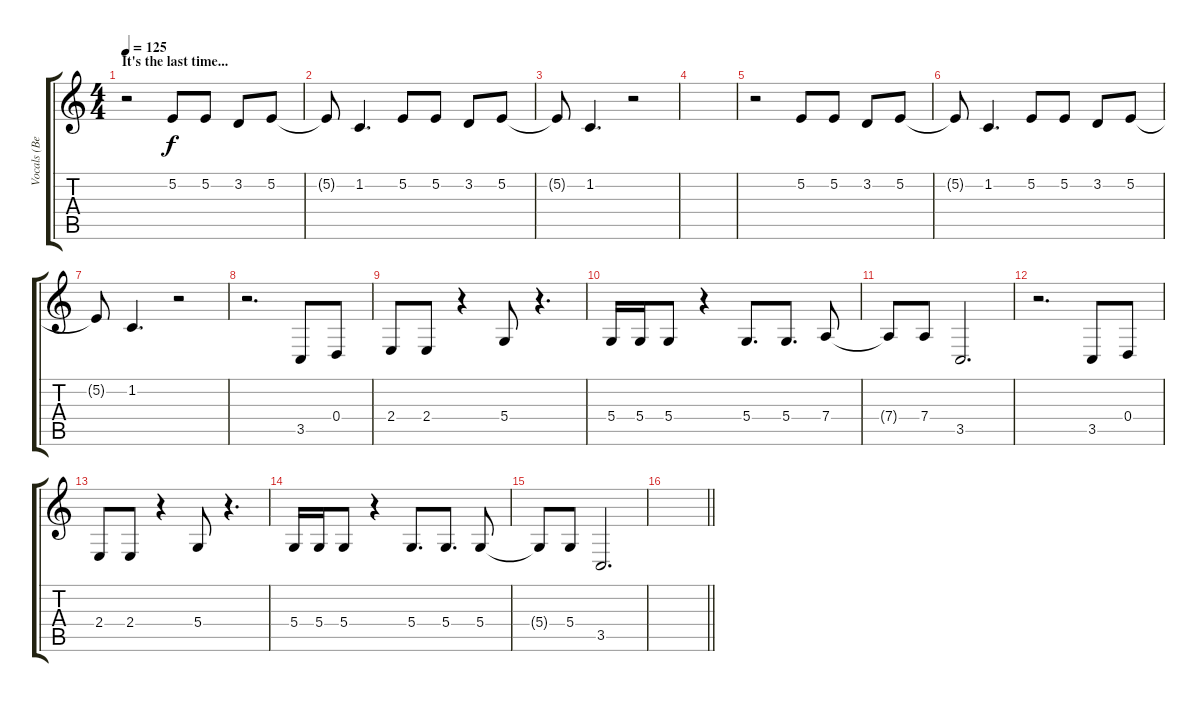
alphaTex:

\track ("Vocals (Bernard Sumner)" "Vocals (Be") {instrument lead1square}
\staff {score tabs}
\tuning (E4 B3 G3 D3 A2 E2) {hide}
\ts (4 4)
\section ("" "It's the last time...")
\tempo 125
\clef g2
\ks c
r.2{dy f} 5.2.8 5.2.8 3.2.8 5.2.8 |
5.2{t}.8 1.2.4{d} 5.2.8 5.2.8 3.2.8 5.2.8 |
5.2{t}.8 1.2.4{d} r.2 |
|
r.2 5.2.8 5.2.8 3.2.8 5.2.8 |
5.2{t}.8 1.2.4{d} 5.2.8 5.2.8 3.2.8 5.2.8 |
5.2{t}.8 1.2.4{d} r.2 |
r.2{d} 3.5.8 0.4.8 |
2.4.8 2.4.8 r.4 5.4.8 r.4{d} |
5.4.16 5.4.16 5.4.8 r.4 5.4.8{d} 5.4.8{d} 7.4.8 |
7.4{t}.8 7.4.8 3.5.2{d} |
r.2{d} 3.5.8 0.4.8 |
2.4.8 2.4.8 r.4 5.4.8 r.4{d} |
5.4.16 5.4.16 5.4.8 r.4 5.4.8{d} 5.4.8{d} 5.4.8 |
5.4{t}.8 5.4.8 3.5.2{d} |
\barLineRight lightlight
